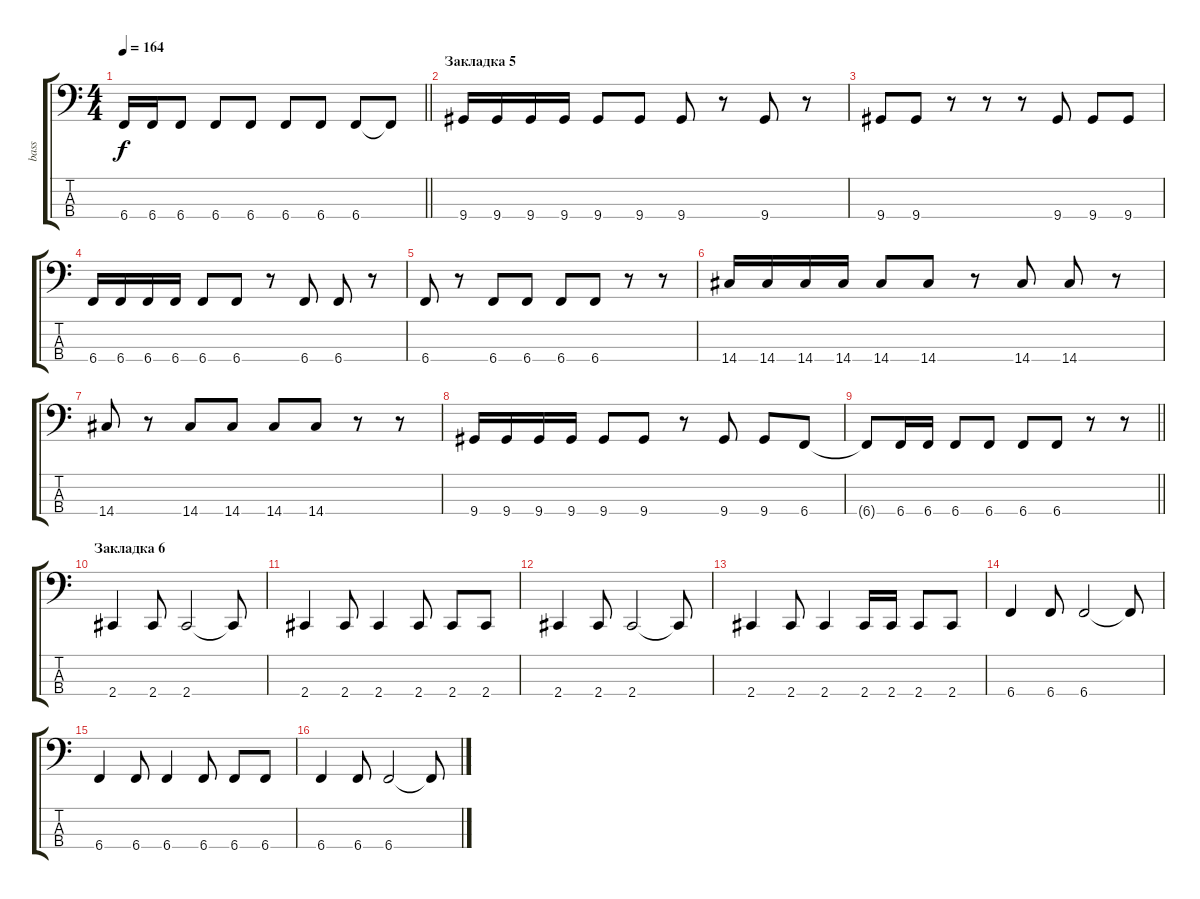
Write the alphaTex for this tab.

\track ("bass" "bass") {instrument electricbassfinger}
\staff {score tabs}
\tuning (E2 B1 Gb1 B0) {hide}
\ts (4 4)
\tempo 164
\clef f4
\barLineRight lightlight
\ks c
6.4.16{dy f} 6.4.16 6.4.8 6.4.8 6.4.8 6.4.8 6.4.8 6.4.8 6.4{t}.8 |
\section ("" "Закладка 5")
9.4.16 9.4.16 9.4.16 9.4.16 9.4.8 9.4.8 9.4.8 r.8 9.4.8 r.8 |
9.4.8 9.4.8 r.8 r.8 r.8 9.4.8 9.4.8 9.4.8 |
6.4.16 6.4.16 6.4.16 6.4.16 6.4.8 6.4.8 r.8 6.4.8 6.4.8 r.8 |
6.4.8 r.8 6.4.8 6.4.8 6.4.8 6.4.8 r.8 r.8 |
14.4.16 14.4.16 14.4.16 14.4.16 14.4.8 14.4.8 r.8 14.4.8 14.4.8 r.8 |
14.4.8 r.8 14.4.8 14.4.8 14.4.8 14.4.8 r.8 r.8 |
9.4.16 9.4.16 9.4.16 9.4.16 9.4.8 9.4.8 r.8 9.4.8 9.4.8 6.4.8 |
\barLineRight lightlight
6.4{t}.8 6.4.16 6.4.16 6.4.8 6.4.8 6.4.8 6.4.8 r.8 r.8 |
\section ("" "Закладка 6")
2.4.4 2.4.8 2.4.2 2.4{t}.8 |
2.4.4 2.4.8 2.4.4 2.4.8 2.4.8 2.4.8 |
2.4.4 2.4.8 2.4.2 2.4{t}.8 |
2.4.4 2.4.8 2.4.4 2.4.16 2.4.16 2.4.8 2.4.8 |
6.4.4 6.4.8 6.4.2 6.4{t}.8 |
6.4.4 6.4.8 6.4.4 6.4.8 6.4.8 6.4.8 |
6.4.4 6.4.8 6.4.2 6.4{t}.8
